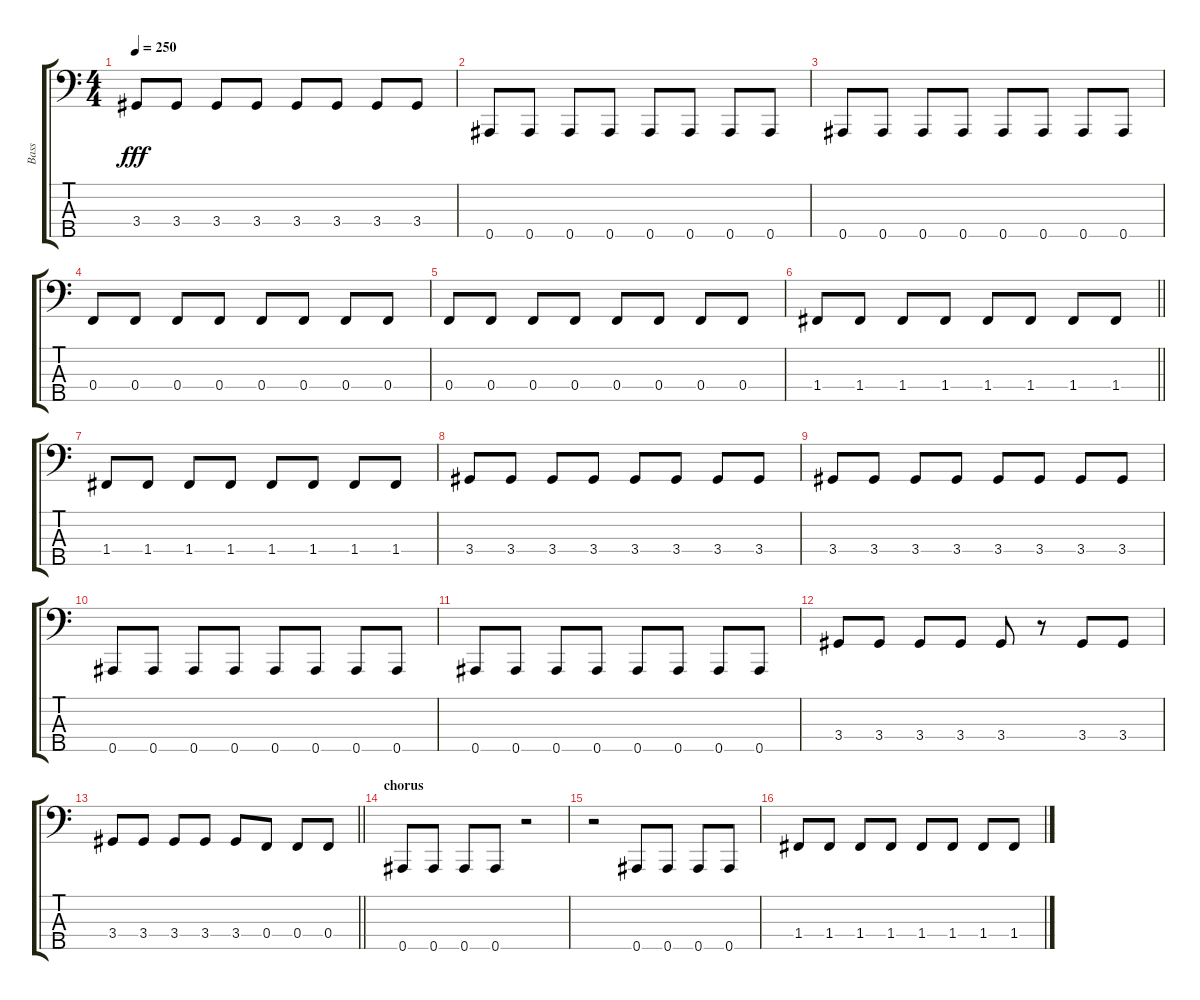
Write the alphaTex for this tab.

\track ("Bass" "Bass") {instrument electricbassfinger}
\staff {score tabs}
\tuning (Ab2 Eb2 Bb1 F1 Bb0) {hide}
\ts (4 4)
\tempo 250
\clef f4
\ks c
3.4.8{dy fff} 3.4.8 3.4.8 3.4.8 3.4.8 3.4.8 3.4.8 3.4.8 |
0.5.8 0.5.8 0.5.8 0.5.8 0.5.8 0.5.8 0.5.8 0.5.8 |
0.5.8 0.5.8 0.5.8 0.5.8 0.5.8 0.5.8 0.5.8 0.5.8 |
0.4.8 0.4.8 0.4.8 0.4.8 0.4.8 0.4.8 0.4.8 0.4.8 |
0.4.8 0.4.8 0.4.8 0.4.8 0.4.8 0.4.8 0.4.8 0.4.8 |
\barLineRight lightlight
1.4.8 1.4.8 1.4.8 1.4.8 1.4.8 1.4.8 1.4.8 1.4.8 |
1.4.8 1.4.8 1.4.8 1.4.8 1.4.8 1.4.8 1.4.8 1.4.8 |
3.4.8 3.4.8 3.4.8 3.4.8 3.4.8 3.4.8 3.4.8 3.4.8 |
3.4.8 3.4.8 3.4.8 3.4.8 3.4.8 3.4.8 3.4.8 3.4.8 |
0.5.8 0.5.8 0.5.8 0.5.8 0.5.8 0.5.8 0.5.8 0.5.8 |
0.5.8 0.5.8 0.5.8 0.5.8 0.5.8 0.5.8 0.5.8 0.5.8 |
3.4.8 3.4.8 3.4.8 3.4.8 3.4.8 r.8 3.4.8 3.4.8 |
\barLineRight lightlight
3.4.8 3.4.8 3.4.8 3.4.8 3.4.8 0.4.8 0.4.8 0.4.8 |
\section ("" "chorus")
0.5.8 0.5.8 0.5.8 0.5.8 r.2 |
r.2 0.5.8 0.5.8 0.5.8 0.5.8 |
1.4.8 1.4.8 1.4.8 1.4.8 1.4.8 1.4.8 1.4.8 1.4.8
